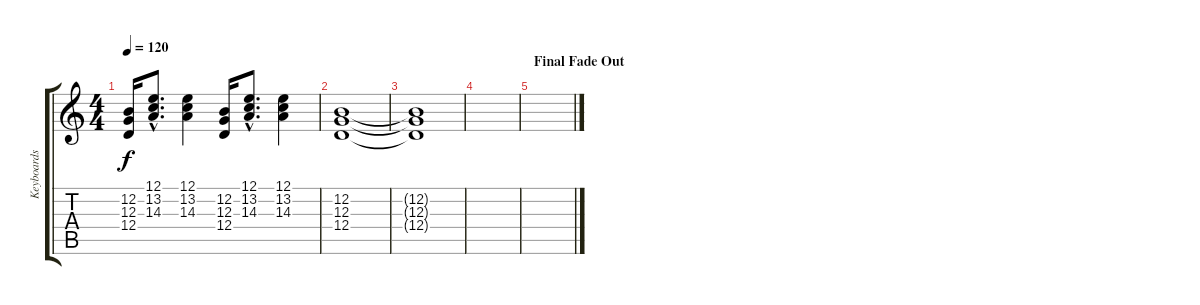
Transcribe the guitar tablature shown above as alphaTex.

\track ("Keyboards - Geoff Downes" "Keyboards ") {instrument synthbrass1}
\staff {score tabs}
\tuning (E4 B3 G3 D3 A2 E2) {hide}
\ts (4 4)
\tempo 120
\clef g2
\ks c
(12.2 12.3 12.4).16{dy f} (12.1{hac} 13.2{hac} 14.3{hac}).8{d} (12.1 13.2 14.3).4 (12.2 12.3 12.4).16 (12.1{hac} 13.2{hac} 14.3{hac}).8{d} (12.1 13.2 14.3).4 |
(12.2 12.3 12.4).1 |
(12.2{t} 12.3{t} 12.4{t}).1 |
|
\section ("" "Final Fade Out")
